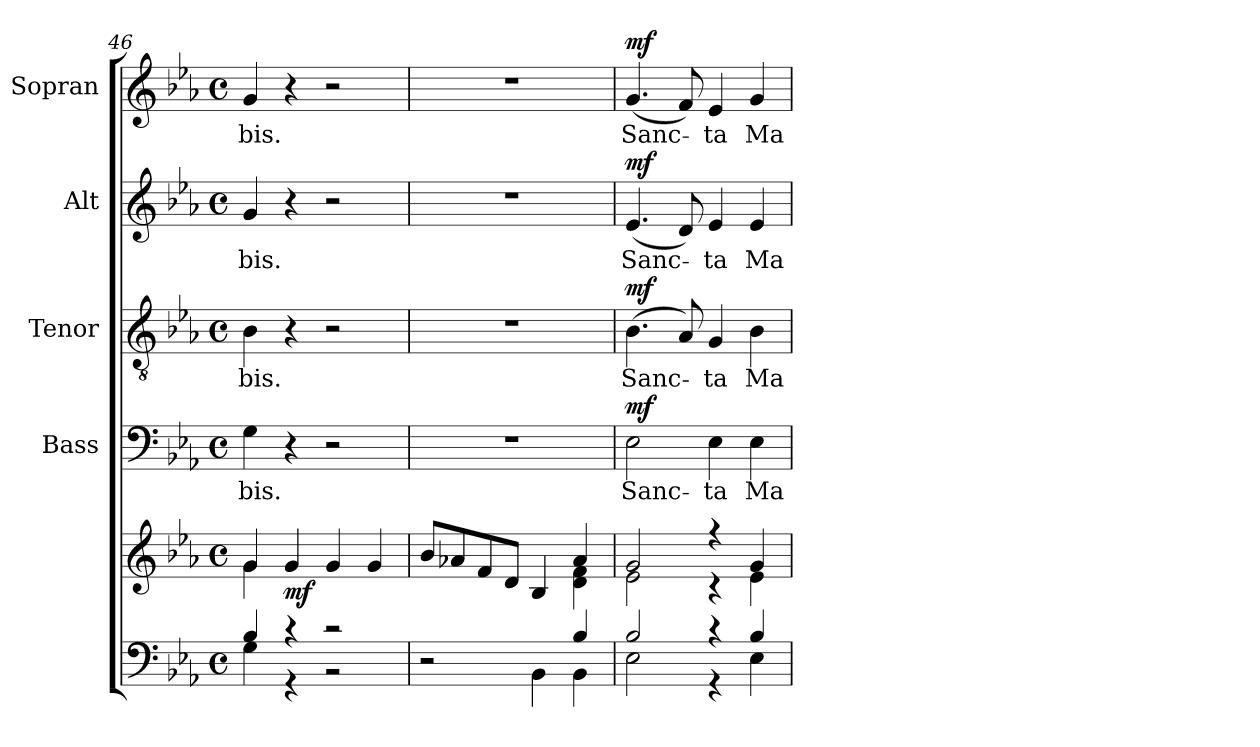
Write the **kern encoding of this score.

**kern	**kern	**dynam	**kern	**text	**dynam	**kern	**text	**dynam	**kern	**text	**dynam	**kern	**text	**dynam
*part5	*part5	*part5	*part4	*part4	*part4	*part3	*part3	*part3	*part2	*part2	*part2	*part1	*part1	*part1
*staff6	*staff5	*staff5/6	*staff4	*staff4	*staff4	*staff3	*staff3	*staff3	*staff2	*staff2	*staff2	*staff1	*staff1	*staff1
*	*	*	*I"Bass	*	*	*I"Tenor	*	*	*I"Alt	*	*	*I"Sopran	*	*
*	*	*	*I'B.	*	*	*I'T.	*	*	*I'A.	*	*	*I'S.	*	*
*clefF4	*clefG2	*	*clefF4	*	*	*clefGv2	*	*	*clefG2	*	*	*clefG2	*	*
*k[b-e-a-]	*k[b-e-a-]	*	*k[b-e-a-]	*	*	*k[b-e-a-]	*	*	*k[b-e-a-]	*	*	*k[b-e-a-]	*	*
*E-:	*E-:	*	*E-:	*	*	*E-:	*	*	*E-:	*	*	*E-:	*	*
*M4/4	*M4/4	*	*M4/4	*	*	*M4/4	*	*	*M4/4	*	*	*M4/4	*	*
*met(c)	*met(c)	*	*met(c)	*	*	*met(c)	*	*	*met(c)	*	*	*met(c)	*	*
=46	=46	=46	=46	=46	=46	=46	=46	=46	=46	=46	=46	=46	=46	=46
*^	*^	*	*	*	*	*	*	*	*	*	*	*	*	*
!	!	!	!	!	!	!LO:LY:b	!	!	!LO:LY:b	!	!	!LO:LY:b	!	!	!LO:LY:b	!
4B-/	4G\	4g/	4g\	.	4G\	-bis.	.	4B-\	-bis.	.	4g/	-bis.	.	4g/	-bis.	.
!	!	!	!	!LO:DY:b	!	!	!	!	!	!	!	!	!	!	!	!
4r	4r	4g/	2.ryy	mf	4r	.	.	4r	.	.	4r	.	.	4r	.	.
2r	2r	4g/	.	.	2r	.	.	2r	.	.	2r	.	.	2r	.	.
.	.	4g/	.	.	.	.	.	.	.	.	.	.	.	.	.	.
=47	=47	=47	=47	=47	=47	=47	=47	=47	=47	=47	=47	=47	=47	=47	=47	=47
2.ryy	2r	8b-/L	2.ryy	.	1r	.	.	1r	.	.	1r	.	.	1r	.	.
.	.	8a-X/	.	.	.	.	.	.	.	.	.	.	.	.	.	.
.	.	8f/	.	.	.	.	.	.	.	.	.	.	.	.	.	.
.	.	8d/J	.	.	.	.	.	.	.	.	.	.	.	.	.	.
.	4BB-\	4B-/	.	.	.	.	.	.	.	.	.	.	.	.	.	.
4B-/	4BB-\	4a-/	4d\ 4f\	.	.	.	.	.	.	.	.	.	.	.	.	.
=48	=48	=48	=48	=48	=48	=48	=48	=48	=48	=48	=48	=48	=48	=48	=48	=48
!	!	!	!	!	!	!LO:LY:b	!LO:DY:a	!	!LO:LY:b	!LO:DY:a	!	!LO:LY:b	!LO:DY:a	!	!LO:LY:b	!LO:DY:a
2B-/	2E-\	2g/	2e-\	.	2E-\	Sanc-	mf	(>4.B-\	Sanc-	mf	(<4.e-/	Sanc-	mf	(<4.g/	Sanc-	mf
.	.	.	.	.	.	.	.	8A-/)	.	.	8d/)	.	.	8f/)	.	.
!	!	!	!	!	!	!LO:LY:b	!	!	!LO:LY:b	!	!	!LO:LY:b	!	!	!LO:LY:b	!
4r	4r	4r	4r	.	4E-\	-ta	.	4G/	-ta	.	4e-/	-ta	.	4e-/	-ta	.
!	!	!	!	!	!	!LO:LY:b	!	!	!LO:LY:b	!	!	!LO:LY:b	!	!	!LO:LY:b	!
4B-/	4E-\	4g/	4e-\	.	4E-\	Ma-	.	4B-\	Ma-	.	4e-/	Ma-	.	4g/	Ma-	.
*v	*v	*	*	*	*	*	*	*	*	*	*	*	*	*	*	*
*	*v	*v	*	*	*	*	*	*	*	*	*	*	*	*	*
=	=	=	=	=	=	=	=	=	=	=	=	=	=	=
*-	*-	*-	*-	*-	*-	*-	*-	*-	*-	*-	*-	*-	*-	*-
